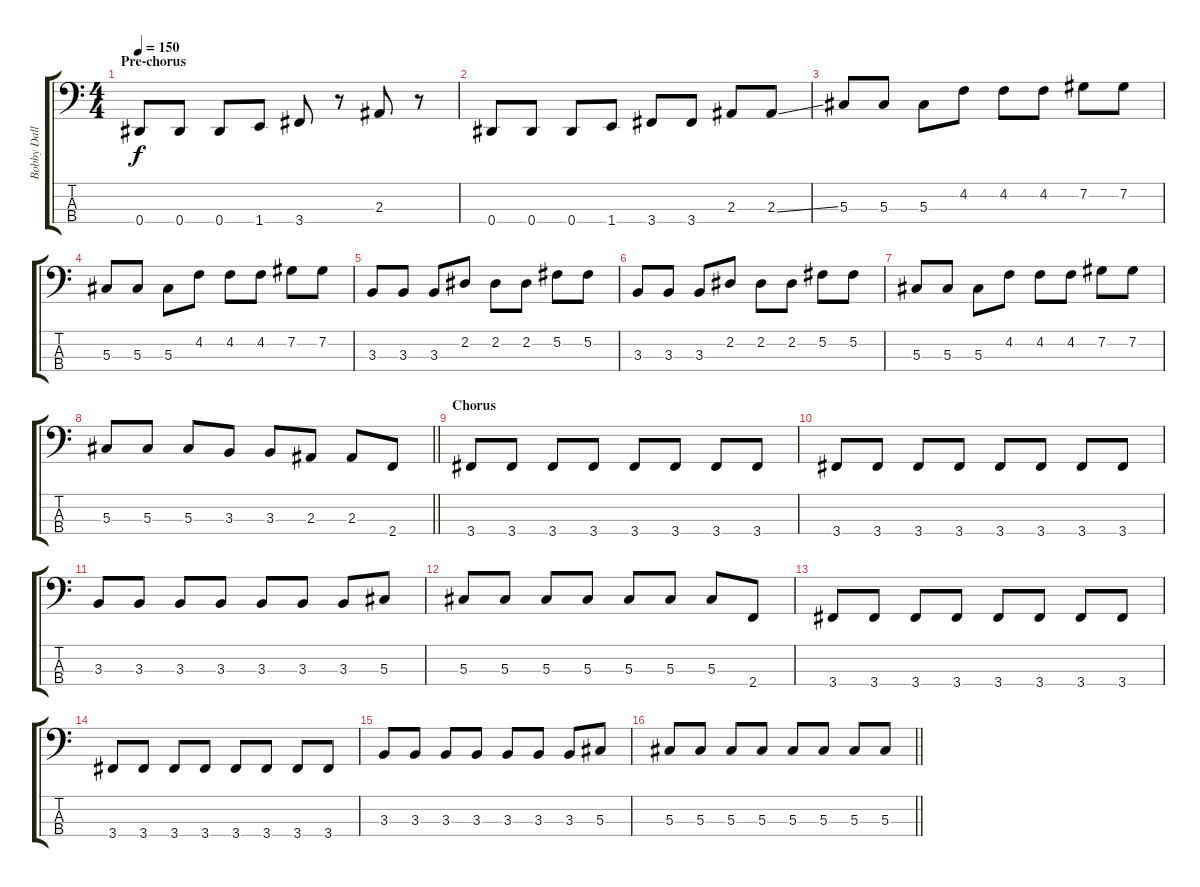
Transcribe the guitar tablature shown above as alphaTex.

\track ("Bobby Dall" "Bobby Dall") {instrument electricbassfinger}
\staff {score tabs}
\tuning (Gb2 Db2 Ab1 Eb1) {hide}
\ts (4 4)
\section ("" "Pre-chorus")
\tempo 150
\clef f4
\ks c
0.4.8{dy f} 0.4.8 0.4.8 1.4.8 3.4.8 r.8 2.3.8 r.8 |
0.4.8 0.4.8 0.4.8 1.4.8 3.4.8 3.4.8 2.3.8 2.3{ss}.8 |
5.3.8 5.3.8 5.3.8 4.2.8 4.2.8 4.2.8 7.2.8 7.2.8 |
5.3.8 5.3.8 5.3.8 4.2.8 4.2.8 4.2.8 7.2.8 7.2.8 |
3.3.8 3.3.8 3.3.8 2.2.8 2.2.8 2.2.8 5.2.8 5.2.8 |
3.3.8 3.3.8 3.3.8 2.2.8 2.2.8 2.2.8 5.2.8 5.2.8 |
5.3.8 5.3.8 5.3.8 4.2.8 4.2.8 4.2.8 7.2.8 7.2.8 |
\barLineRight lightlight
5.3.8 5.3.8 5.3.8 3.3.8 3.3.8 2.3.8 2.3.8 2.4.8 |
\section ("" "Chorus")
3.4.8 3.4.8 3.4.8 3.4.8 3.4.8 3.4.8 3.4.8 3.4.8 |
3.4.8 3.4.8 3.4.8 3.4.8 3.4.8 3.4.8 3.4.8 3.4.8 |
3.3.8 3.3.8 3.3.8 3.3.8 3.3.8 3.3.8 3.3.8 5.3.8 |
5.3.8 5.3.8 5.3.8 5.3.8 5.3.8 5.3.8 5.3.8 2.4.8 |
3.4.8 3.4.8 3.4.8 3.4.8 3.4.8 3.4.8 3.4.8 3.4.8 |
3.4.8 3.4.8 3.4.8 3.4.8 3.4.8 3.4.8 3.4.8 3.4.8 |
3.3.8 3.3.8 3.3.8 3.3.8 3.3.8 3.3.8 3.3.8 5.3.8 |
\barLineRight lightlight
5.3.8 5.3.8 5.3.8 5.3.8 5.3.8 5.3.8 5.3.8 5.3.8
